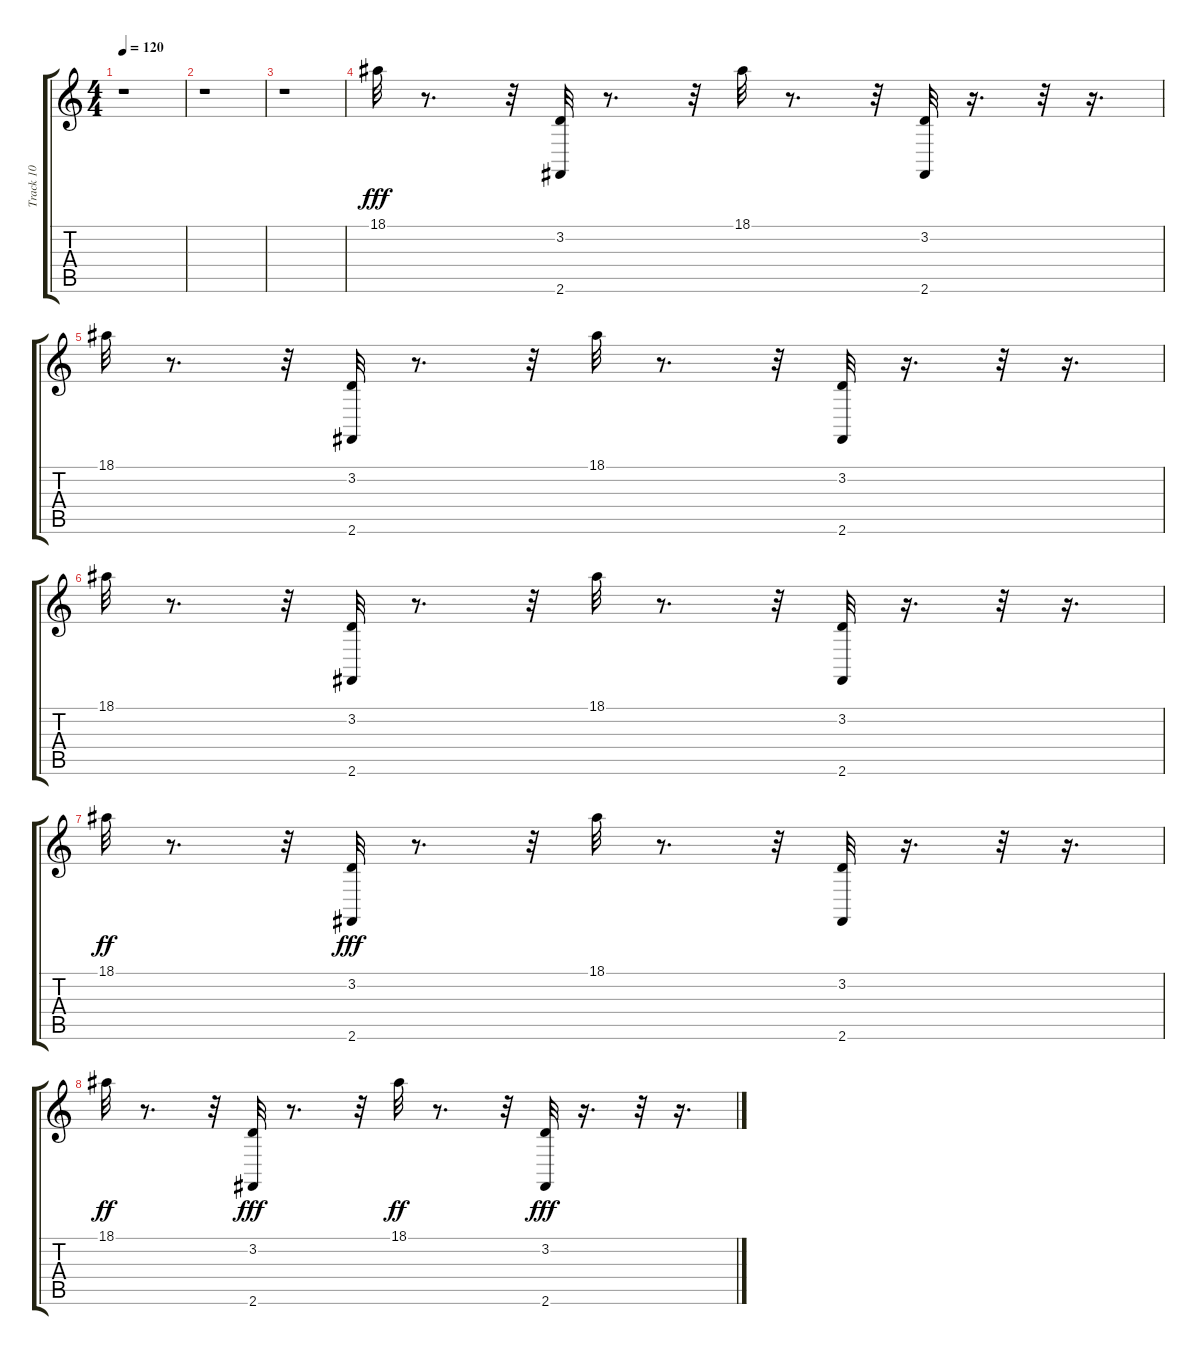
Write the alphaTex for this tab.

\track ("Track 10" "Track 10") {instrument electricpiano1}
\staff {score tabs}
\tuning (E4 B3 G3 D3 A2 E2) {hide}
\ts (4 4)
\tempo 120
\clef g2
\ks c
r.1{dy fff} |
r.1 |
r.1 |
18.1.32 r.8{d} r.32 (3.2 2.6).32 r.8{d} r.32 18.1.32 r.8{d} r.32 (3.2 2.6).32 r.16{d} r.32 r.16{d} |
18.1.32 r.8{d} r.32 (3.2 2.6).32 r.8{d} r.32 18.1.32 r.8{d} r.32 (3.2 2.6).32 r.16{d} r.32 r.16{d} |
18.1.32 r.8{d} r.32 (3.2 2.6).32 r.8{d} r.32 18.1.32 r.8{d} r.32 (3.2 2.6).32 r.16{d} r.32 r.16{d} |
18.1.32{dy ff} r.8{d} r.32 (3.2 2.6).32{dy fff} r.8{d} r.32 18.1.32 r.8{d} r.32 (3.2 2.6).32 r.16{d} r.32 r.16{d} |
18.1.32{dy ff} r.8{d} r.32 (3.2 2.6).32{dy fff} r.8{d} r.32 18.1.32{dy ff} r.8{d} r.32 (3.2 2.6).32{dy fff} r.16{d} r.32 r.16{d}
